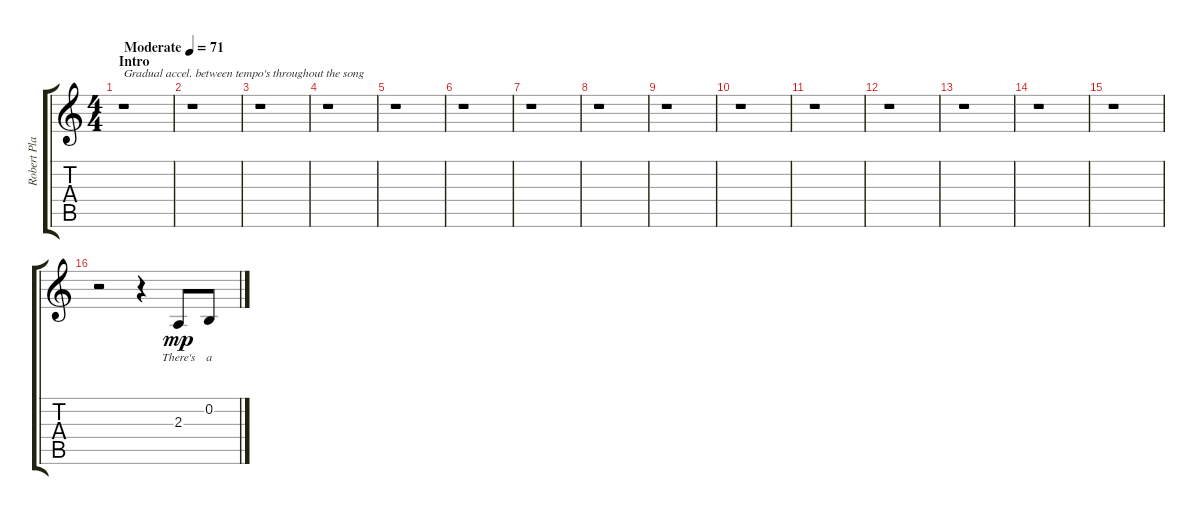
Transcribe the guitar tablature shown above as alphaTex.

\track ("Robert Plant - Vocals" "Robert Pla") {instrument harmonica}
\staff {score tabs}
\tuning (E4 B3 G3 D3 A2 E2) {hide}
\ts (4 4)
\section ("" "Intro")
\tempo (71 "Moderate")
\clef g2
\ks c
r.1{txt "Gradual accel. between tempo's throughout the song" dy mp instrument harmonica} |
r.1 |
r.1 |
r.1 |
r.1 |
r.1 |
r.1 |
r.1 |
r.1 |
r.1 |
r.1 |
r.1 |
r.1 |
r.1 |
r.1 |
r.2 r.4 2.3.8{lyrics (0 "There's") lyrics (1 "") lyrics (2 "") lyrics (3 "") lyrics (4 "")} 0.2.8{lyrics (0 "a") lyrics (1 "") lyrics (2 "") lyrics (3 "") lyrics (4 "")}
